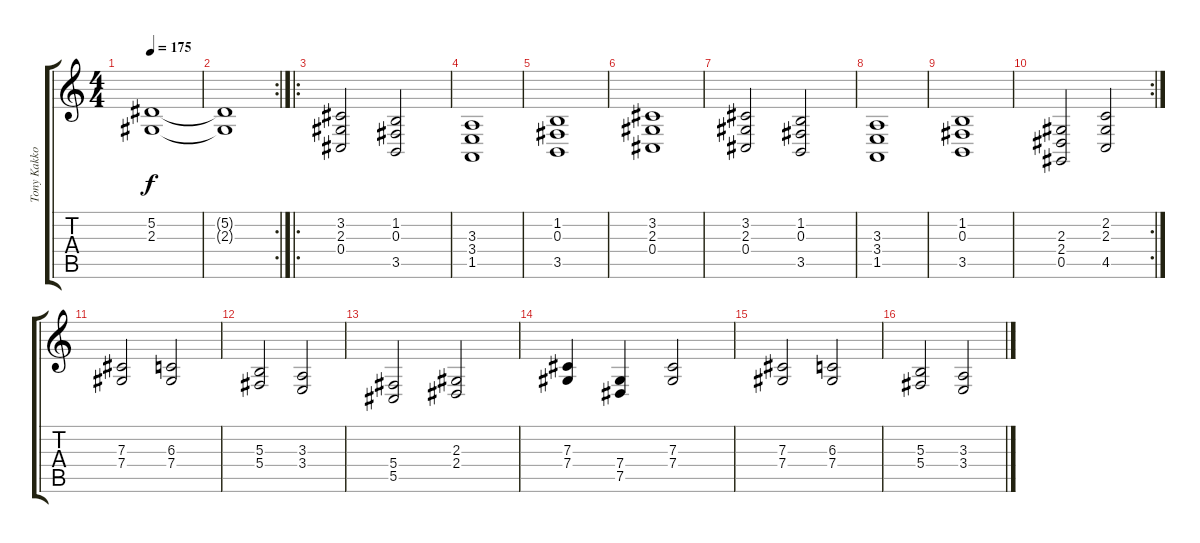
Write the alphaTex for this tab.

\track ("Tony Kakko" "Tony Kakko") {instrument choiraahs}
\staff {score tabs}
\tuning (Eb4 Bb3 Gb3 Db3 Ab2 Eb2) {hide}
\ts (4 4)
\tempo 175
\clef g2
\ks c
(5.2 2.3).1{dy f} |
\rc 2
(5.2{t} 2.3{t}).1 |
\ro
(3.2 2.3 0.4).2 (1.2 0.3 3.5).2 |
(3.3 3.4 1.5).1 |
(1.2 0.3 3.5).1 |
(3.2 2.3 0.4).1 |
(3.2 2.3 0.4).2 (1.2 0.3 3.5).2 |
(3.3 3.4 1.5).1 |
(1.2 0.3 3.5).1 |
\rc 2
(2.3 2.4 0.5).2 (2.2 2.3 4.5).2 |
(7.3 7.4).2 (6.3 7.4).2 |
(5.3 5.4).2 (3.3 3.4).2 |
(5.4 5.5).2 (2.3 2.4).2 |
(7.3 7.4).4 (7.4 7.5).4 (7.3 7.4).2 |
(7.3 7.4).2 (6.3 7.4).2 |
(5.3 5.4).2 (3.3 3.4).2
